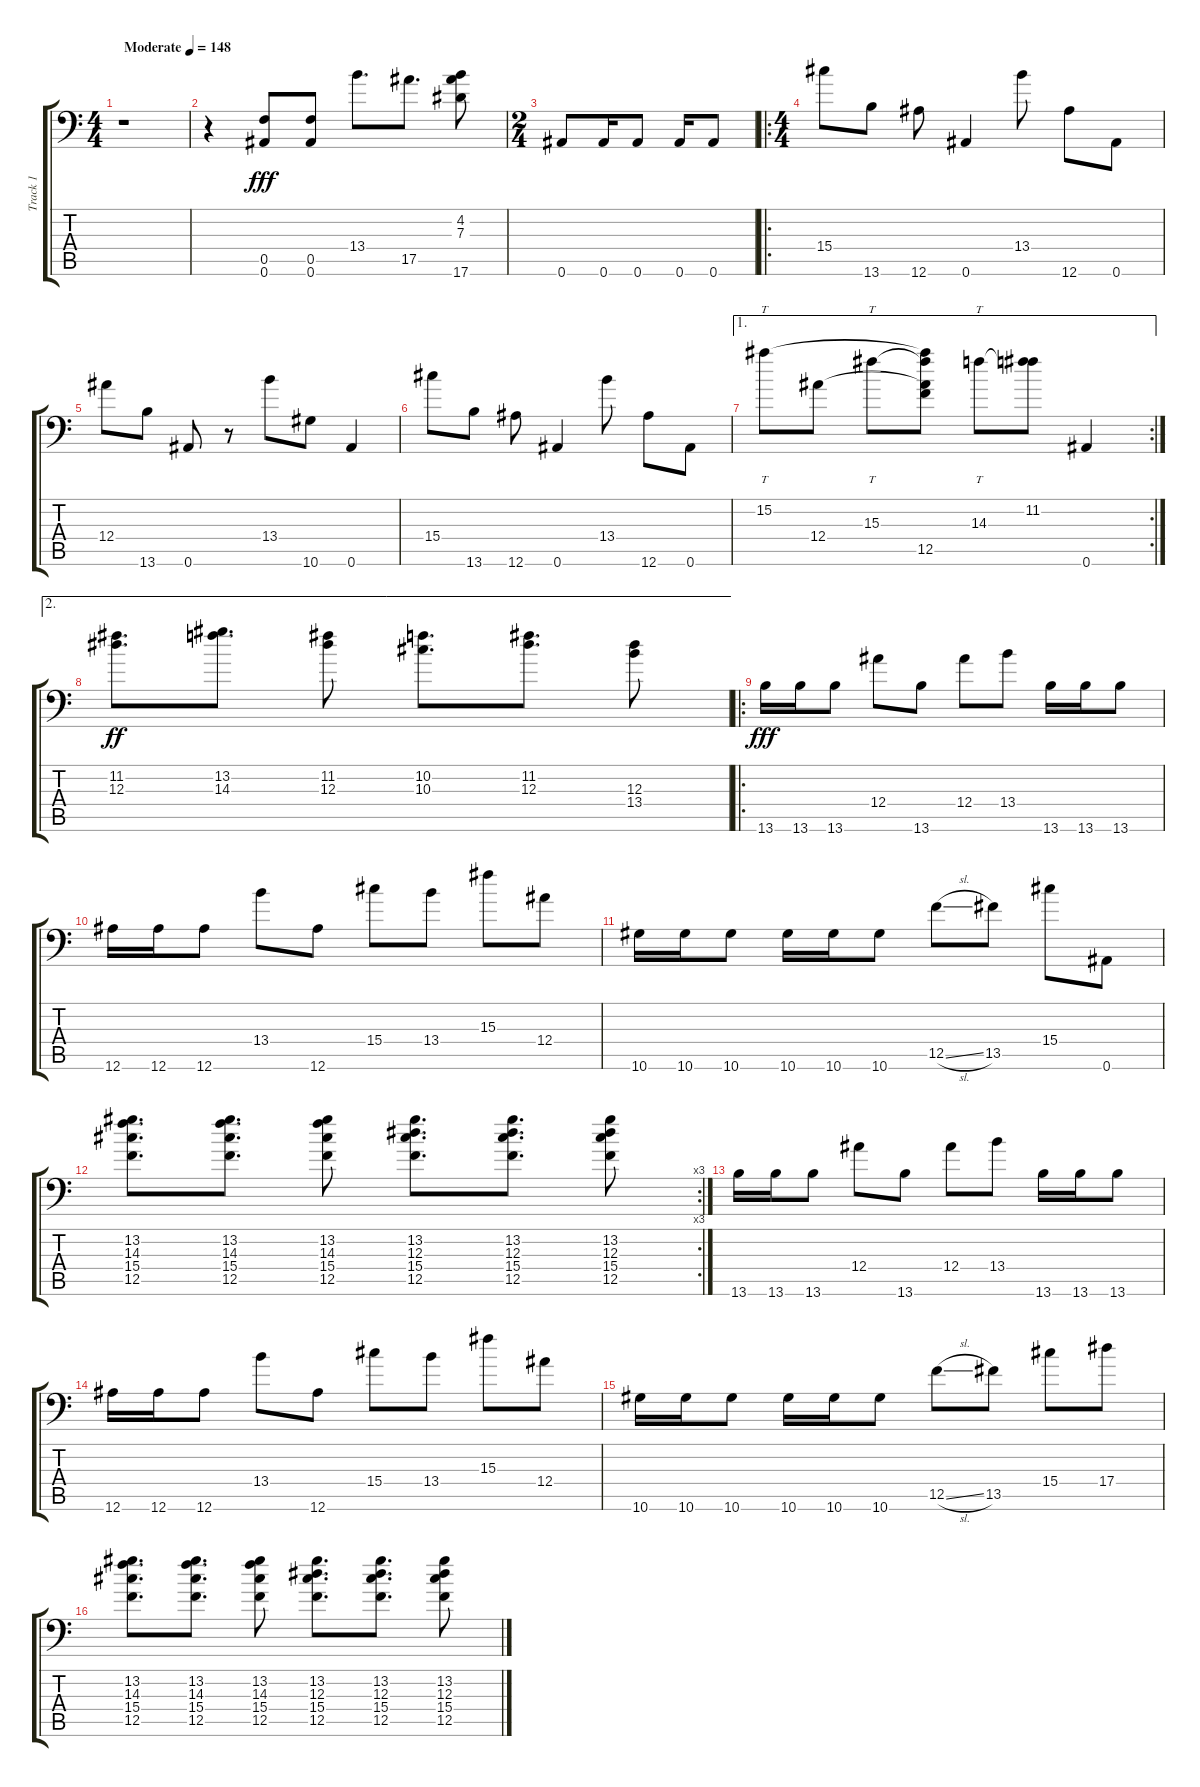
\track ("Track 1" "Track 1") {instrument distortionguitar}
\staff {score tabs}
\tuning (C4 G3 Eb3 Bb2 F2 Bb1) {hide}
\ts (4 4)
\tempo (148 "Moderate")
\clef f4
\ks c
r.1{dy fff instrument distortionguitar} |
r.4 (0.5 0.6).8 (0.5 0.6).8 13.4.8{d} 17.5.8{d} (4.2 7.3 17.6).8 |
\ts (2 4)
0.6.8 0.6.16 0.6.8 0.6.16 0.6.8 |
\ro
\ts (4 4)
15.4.8 13.6.8 12.6.8 0.6.4 13.4.8 12.6.8 0.6.8 |
12.4.8 13.6.8 0.6.8 r.8 13.4.8 10.6.8 0.6.4 |
15.4.8 13.6.8 12.6.8 0.6.4 13.4.8 12.6.8 0.6.8 |
\ae 1
\rc 2
15.2.8{tt} 12.4.8 15.3.8{tt} (15.2{t} 15.3{t} 12.4{t} 12.5).8 14.3.8{tt} (11.2 14.3{t}).8 0.6.4 |
\ae 2
(11.2 12.3).8{d dy ff} (13.2 14.3).8{d} (11.2 12.3).8 (10.2 10.3).8{d} (11.2 12.3).8{d} (12.3 13.4).8 |
\ro
13.6.16{dy fff} 13.6.16 13.6.8 12.4.8 13.6.8 12.4.8 13.4.8 13.6.16 13.6.16 13.6.8 |
12.6.16 12.6.16 12.6.8 13.4.8 12.6.8 15.4.8 13.4.8 15.3.8 12.4.8 |
10.6.16 10.6.16 10.6.8 10.6.16 10.6.16 10.6.8 12.5{sl}.8 13.5.8 15.4.8 0.6.8 |
\rc 3
(13.2 14.3 15.4 12.5).8{d} (13.2 14.3 15.4 12.5).8{d} (13.2 14.3 15.4 12.5).8 (13.2 12.3 15.4 12.5).8{d} (13.2 12.3 15.4 12.5).8{d} (13.2 12.3 15.4 12.5).8 |
13.6.16 13.6.16 13.6.8 12.4.8 13.6.8 12.4.8 13.4.8 13.6.16 13.6.16 13.6.8 |
12.6.16 12.6.16 12.6.8 13.4.8 12.6.8 15.4.8 13.4.8 15.3.8 12.4.8 |
10.6.16 10.6.16 10.6.8 10.6.16 10.6.16 10.6.8 12.5{sl}.8 13.5.8 15.4.8 17.4.8 |
(13.2 14.3 15.4 12.5).8{d} (13.2 14.3 15.4 12.5).8{d} (13.2 14.3 15.4 12.5).8 (13.2 12.3 15.4 12.5).8{d} (13.2 12.3 15.4 12.5).8{d} (13.2 12.3 15.4 12.5).8
